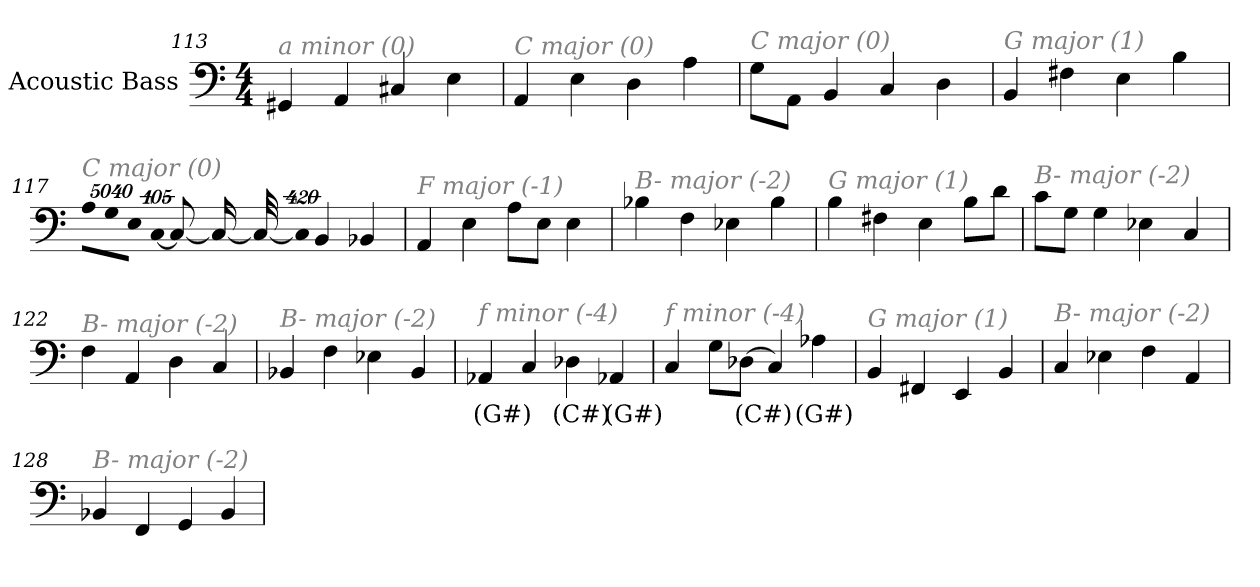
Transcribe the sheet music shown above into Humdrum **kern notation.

**kern	**text
*part1	*part1
*staff1	*staff1
*I"Acoustic Bass	*
*clefF4	*
*ITrd7c12	*
*k[]	*
*C:	*
*M4/4	*
=113	=113
!LO:TX:i:color=#808080:t=a minor (0)	!
4GGG#X	.
4AAA	.
4CC#X	.
4EE	.
=114	=114
!LO:TX:i:color=#808080:t=C major (0)	!
4AAA	.
4EE	.
4DD	.
4AA	.
=115	=115
!LO:TX:i:color=#808080:t=C major (0)	!
8GGL	.
8AAAJ	.
4BBB	.
4CC	.
4DD	.
=116	=116
!LO:TX:i:color=#808080:t=G major (1)	!
4BBB	.
4FF#X	.
4EE	.
4BB	.
=117	=117
!LO:TX:i:color=#808080:t=C major (0)	!
!LO:N:vis=8	!
40320%3347AAL	.
!LO:N:vis=8	!
40320%3347GG	.
!LO:N:vis=8	!
40320%3347EEJ	.
!LO:N:vis=1024	!
[13440%13CC	.
8CC_	.
16CC_	.
32CC_	.
!LO:N:vis=1024%31	!
13440%407CC]	.
4BBB	.
4BBB-X	.
=118	=118
!LO:TX:i:color=#808080:t=F major (-1)	!
4AAA	.
4EE	.
8AAL	.
8EEJ	.
4EE	.
=119	=119
!LO:TX:i:color=#808080:t=B- major (-2)	!
4BB-X	.
4FF	.
4EE-X	.
4BB-	.
=120	=120
!LO:TX:i:color=#808080:t=G major (1)	!
4BB	.
4FF#X	.
4EE	.
8BBL	.
8DJ	.
=121	=121
!LO:TX:i:color=#808080:t=B- major (-2)	!
8CL	.
8GGJ	.
4GG	.
4EE-X	.
4CC	.
=122	=122
!LO:TX:i:color=#808080:t=B- major (-2)	!
4FF	.
4AAA	.
4DD	.
4CC	.
=123	=123
!LO:TX:i:color=#808080:t=B- major (-2)	!
4BBB-X	.
4FF	.
4EE-X	.
4BBB-	.
=124	=124
!LO:TX:i:color=#808080:t=f minor (-4)	!
4AAA-Xi	(G#)
4CC	.
4DD-Xi	(C#)
4AAA-Xi	(G#)
=125	=125
!LO:TX:i:color=#808080:t=f minor (-4)	!
4CC	.
8GGL	.
[8DD-XiJ	(C#)
4CC#]	.
4AA-Xi	(G#)
=126	=126
!LO:TX:i:color=#808080:t=G major (1)	!
4BBB	.
4FFF#X	.
4EEE	.
4BBB	.
=127	=127
!LO:TX:i:color=#808080:t=B- major (-2)	!
4CC	.
4EE-X	.
4FF	.
4AAA	.
=128	=128
!LO:TX:i:color=#808080:t=B- major (-2)	!
4BBB-X	.
4FFF	.
4GGG	.
4BBB-	.
=	=
*-	*-
